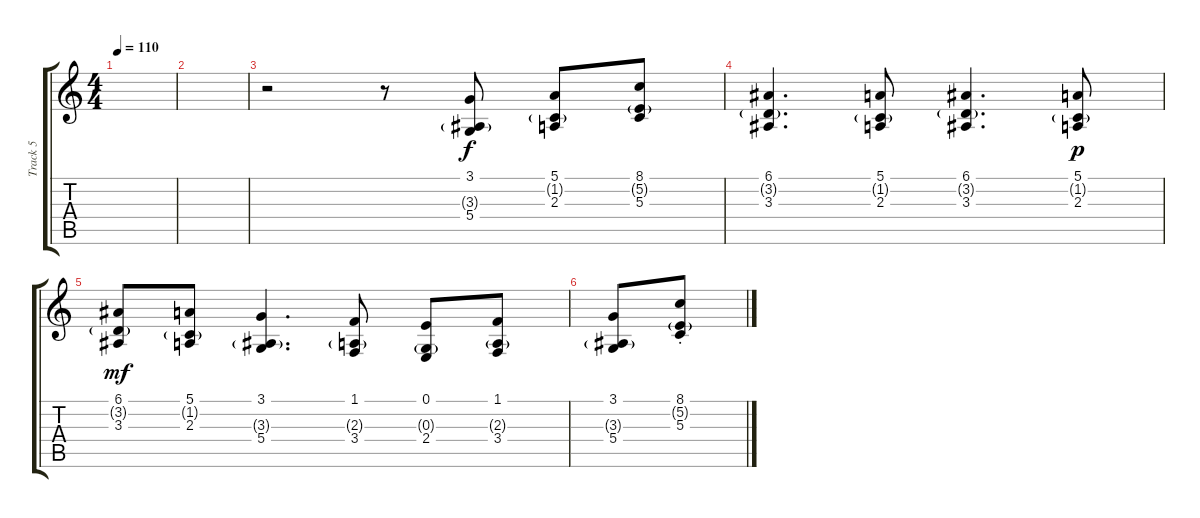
\track ("Track 5" "Track 5") {instrument oboe}
\staff {score tabs}
\tuning (E4 B3 G3 D3 A2 E2) {hide}
\ts (4 4)
\tempo 110
\clef g2
\ks c
|
|
r.2 r.8 (3.1 3.3{g} 5.4).8 (5.1 1.2{g} 2.3).8 (8.1 5.2{g} 5.3).8 |
(6.1 3.2{g} 3.3).4{d} (5.1 1.2{g} 2.3).8 (6.1 3.2{g} 3.3).4{d} (5.1 1.2{g} 2.3).8{dy p} |
(6.1 3.2{g} 3.3).8{dy mf} (5.1 1.2{g} 2.3).8 (3.1 3.3{g} 5.4).4{d} (1.1 2.3{g} 3.4).8 (0.1 0.3{g} 2.4).8 (1.1 2.3{g} 3.4).8 |
(3.1 3.3{g} 5.4).8 (8.1{st} 5.2{g st} 5.3{st}).8
